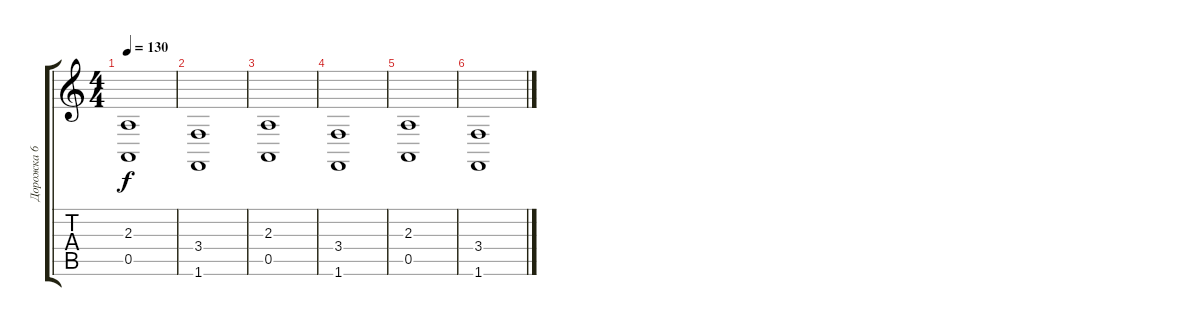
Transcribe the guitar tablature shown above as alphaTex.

\track ("Дорожка 6" "Дорожка 6") {instrument violin}
\staff {score tabs}
\tuning (E4 B3 G3 D3 A2 E2) {hide}
\ts (4 4)
\tempo 130
\clef g2
\ks c
(2.3 0.5).1{dy f} |
(3.4 1.6).1 |
(2.3 0.5).1 |
(3.4 1.6).1 |
(2.3 0.5).1 |
(3.4 1.6).1
